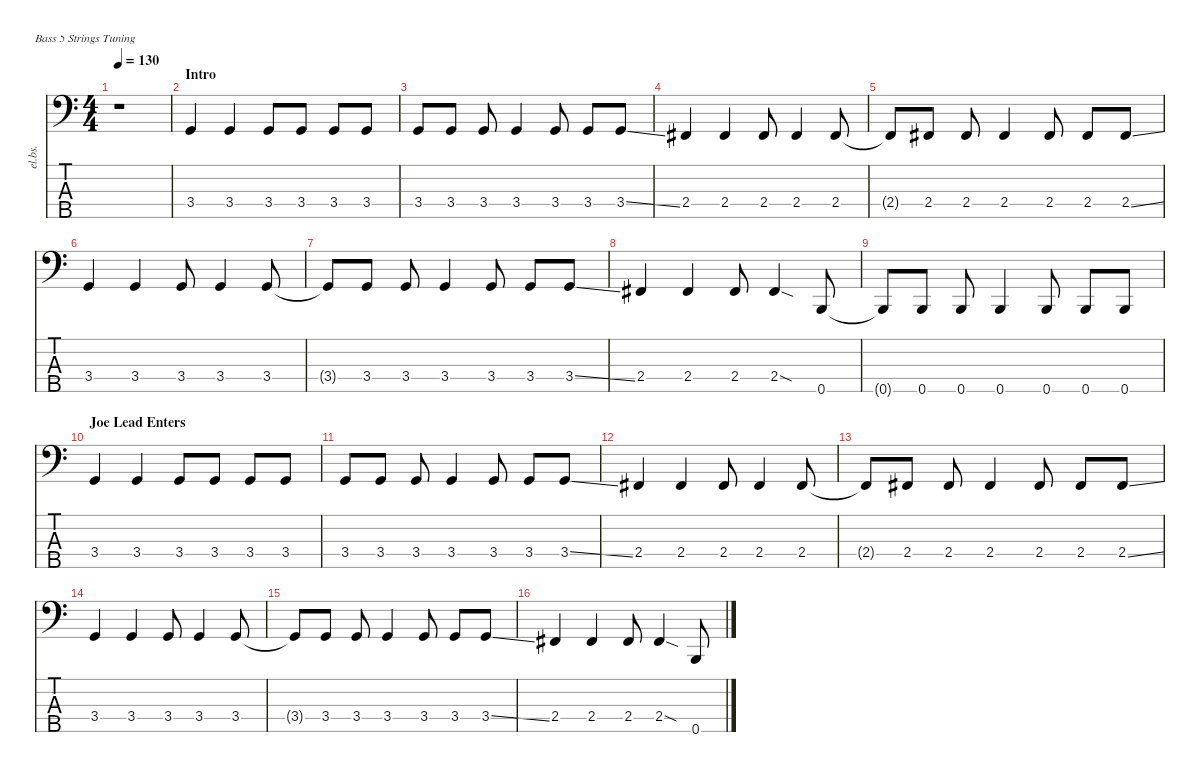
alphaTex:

\defaultSystemsLayout 4
\hideDynamics
\bracketExtendMode nobrackets
\otherSystemsTrackNameOrientation horizontal
\track ("Bass" "el.bs.") {instrument electricbassfinger}
\staff {score tabs}
\tuning (G2 D2 A1 E1 B0)
\ts (4 4)
\tempo 130
\clef f4
\ks c
r.1{dy ff instrument electricbassfinger} |
\section ("" "Intro")
3.4.4 3.4.4 3.4.8 3.4.8{dy f} 3.4.8{dy ff} 3.4.8 |
3.4.8 3.4.8 3.4.8 3.4.4 3.4.8 3.4.8 3.4{ss}.8 |
2.4{acc #}.4 2.4{acc #}.4 2.4{acc #}.8 2.4{acc #}.4 2.4{acc #}.8{dy f} |
2.4{t acc #}.8 2.4{acc #}.8{dy ff} 2.4{acc #}.8 2.4{acc #}.4 2.4{acc #}.8 2.4{acc #}.8 2.4{ss acc #}.8 |
3.4.4 3.4.4 3.4.8 3.4.4{dy f} 3.4.8{dy ff} |
3.4{t}.8{dy f} 3.4.8{dy ff} 3.4.8 3.4.4 3.4.8 3.4.8 3.4{ss}.8 |
2.4{acc #}.4 2.4{acc #}.4 2.4{acc #}.8 2.4{sod acc #}.4 0.5.8 |
0.5{t}.8{dy f} 0.5.8{dy ff} 0.5.8 0.5.4 0.5.8 0.5.8 0.5.8 |
\section ("" "Joe Lead Enters")
3.4.4 3.4.4 3.4.8 3.4.8{dy f} 3.4.8{dy ff} 3.4.8 |
3.4.8 3.4.8 3.4.8 3.4.4 3.4.8 3.4.8 3.4{ss}.8 |
2.4{acc #}.4 2.4{acc #}.4 2.4{acc #}.8 2.4{acc #}.4 2.4{acc #}.8{dy f} |
2.4{t acc #}.8 2.4{acc #}.8{dy ff} 2.4{acc #}.8 2.4{acc #}.4 2.4{acc #}.8 2.4{acc #}.8 2.4{ss acc #}.8 |
3.4.4 3.4.4 3.4.8 3.4.4{dy f} 3.4.8{dy ff} |
3.4{t}.8{dy f} 3.4.8{dy ff} 3.4.8 3.4.4 3.4.8 3.4.8 3.4{ss}.8 |
2.4{acc #}.4 2.4{acc #}.4 2.4{acc #}.8 2.4{sod acc #}.4 0.5.8
